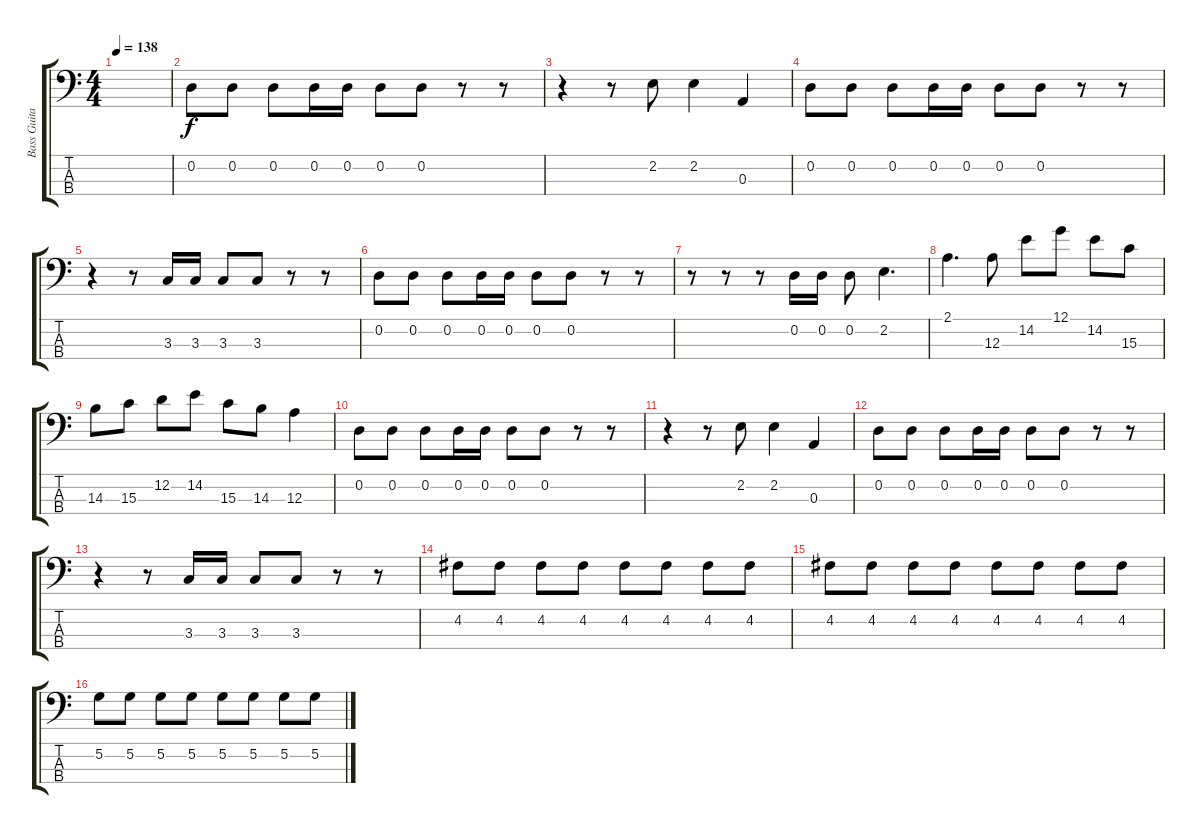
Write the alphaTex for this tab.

\track ("Bass Guitar" "Bass Guita") {instrument slapbass2}
\staff {score tabs}
\tuning (G2 D2 A1 E1) {hide}
\ts (4 4)
\tempo 138
\clef f4
\ks c
|
0.2.8 0.2.8 0.2.8 0.2.16 0.2.16 0.2.8 0.2.8 r.8 r.8 |
r.4 r.8 2.2.8 2.2.4 0.3.4 |
0.2.8 0.2.8 0.2.8 0.2.16 0.2.16 0.2.8 0.2.8 r.8 r.8 |
r.4 r.8 3.3.16 3.3.16 3.3.8 3.3.8 r.8 r.8 |
0.2.8 0.2.8 0.2.8 0.2.16 0.2.16 0.2.8 0.2.8 r.8 r.8 |
r.8 r.8 r.8 0.2.16 0.2.16 0.2.8 2.2.4{d} |
2.1.4{d} 12.3.8 14.2.8 12.1.8 14.2.8 15.3.8 |
14.3.8 15.3.8 12.2.8 14.2.8 15.3.8 14.3.8 12.3.4 |
0.2.8 0.2.8 0.2.8 0.2.16 0.2.16 0.2.8 0.2.8 r.8 r.8 |
r.4 r.8 2.2.8 2.2.4 0.3.4 |
0.2.8 0.2.8 0.2.8 0.2.16 0.2.16 0.2.8 0.2.8 r.8 r.8 |
r.4 r.8 3.3.16 3.3.16 3.3.8 3.3.8 r.8 r.8 |
4.2.8 4.2.8 4.2.8 4.2.8 4.2.8 4.2.8 4.2.8 4.2.8 |
4.2.8 4.2.8 4.2.8 4.2.8 4.2.8 4.2.8 4.2.8 4.2.8 |
5.2.8 5.2.8 5.2.8 5.2.8 5.2.8 5.2.8 5.2.8 5.2.8
